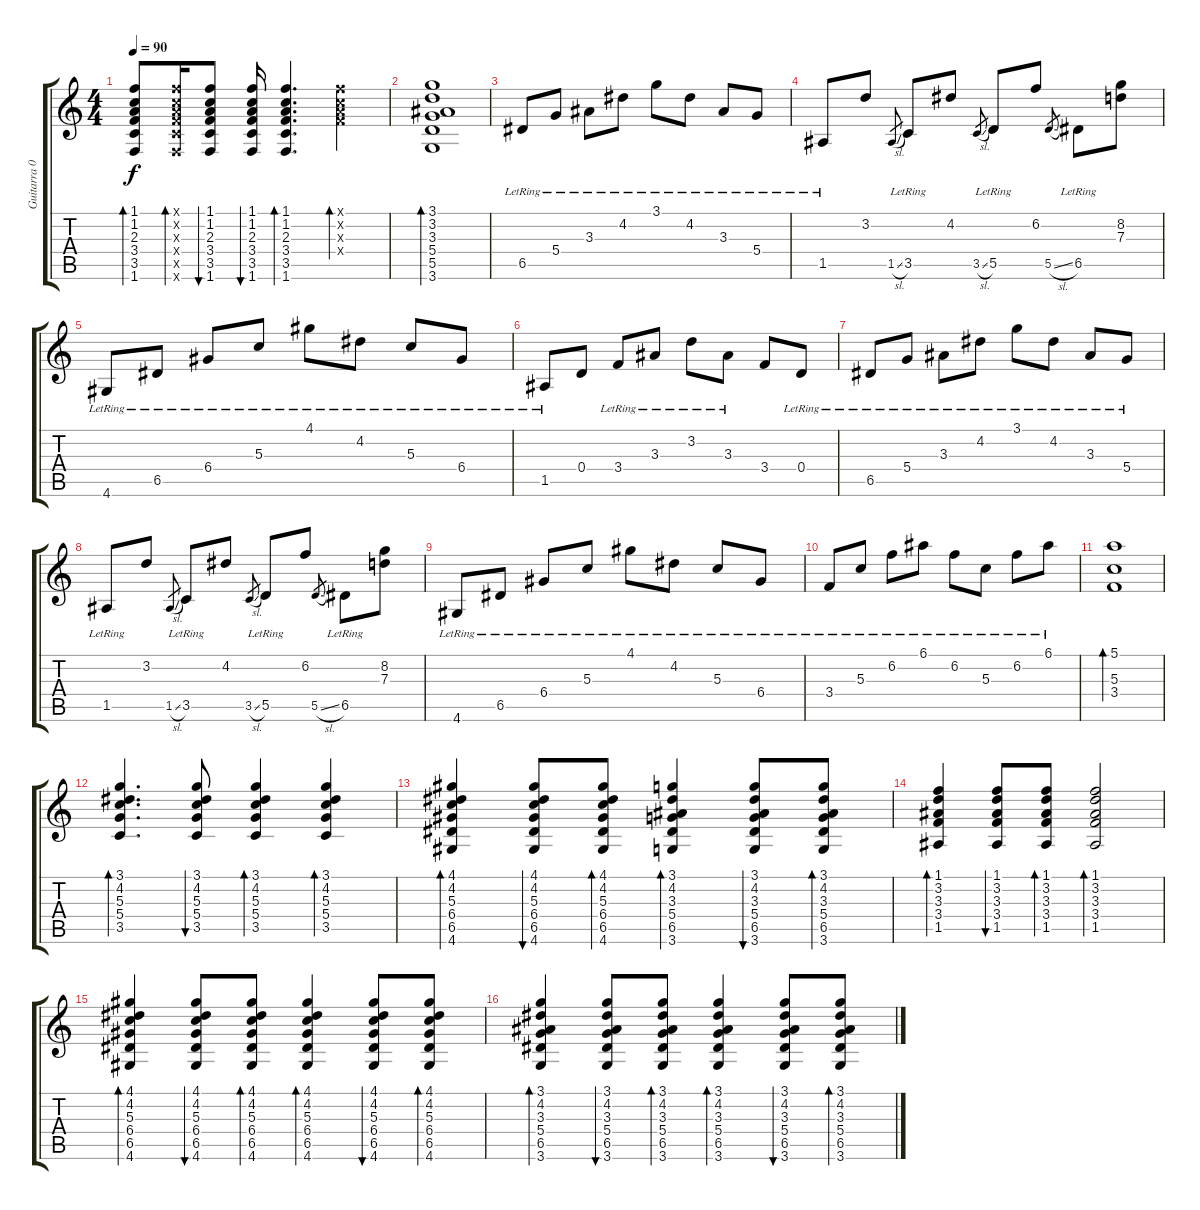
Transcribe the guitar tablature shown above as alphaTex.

\track ("Guitarra 01" "Guitarra 0") {instrument acousticguitarsteel}
\staff {score tabs}
\tuning (E4 B3 G3 D3 A2 E2) {hide}
\ts (4 4)
\tempo 90
\clef g2
\ks c
(1.1 1.2 2.3 3.4 3.5 1.6).8{bd 30 dy f} (1.1{x} 1.2{x} 2.3{x} 3.4{x} 3.5{x} 1.6{x}).16{bd 30} (1.1 1.2 2.3 3.4 3.5 1.6).8{bu 30} (1.1 1.2 2.3 3.4 3.5 1.6).16{bu 30} (1.1 1.2 2.3 3.4 3.5 1.6).4{d bd 30} (1.1{x} 1.2{x} 2.3{x} 3.4{x}).4{bd 30} |
(3.1 3.2 3.3 5.4 5.5 3.6).1{bd 30} |
6.5{lr}.8 5.4{lr}.8 3.3{lr}.8 4.2{lr}.8 3.1{lr}.8 4.2{lr}.8 3.3{lr}.8 5.4{lr}.8 |
1.5{lr}.8 3.2.8 1.5{sl}.8{gr} 3.5{lr}.8 4.2.8 3.5{sl}.8{gr} 5.5{lr}.8 6.2.8 5.5{sl}.8{gr} 6.5{lr}.8 (8.2 7.3).8 |
4.6{lr}.8 6.5{lr}.8 6.4{lr}.8 5.3{lr}.8 4.1{lr}.8 4.2{lr}.8 5.3{lr}.8 6.4{lr}.8 |
1.5{lr}.8 0.4.8 3.4{lr}.8 3.3{lr}.8 3.2{lr}.8 3.3{lr}.8 3.4.8 0.4{lr}.8 |
6.5{lr}.8 5.4{lr}.8 3.3{lr}.8 4.2{lr}.8 3.1{lr}.8 4.2{lr}.8 3.3{lr}.8 5.4{lr}.8 |
1.5{lr}.8 3.2.8 1.5{sl}.8{gr} 3.5{lr}.8 4.2.8 3.5{sl}.8{gr} 5.5{lr}.8 6.2.8 5.5{sl}.8{gr} 6.5{lr}.8 (8.2 7.3).8 |
4.6{lr}.8 6.5{lr}.8 6.4{lr}.8 5.3{lr}.8 4.1{lr}.8 4.2{lr}.8 5.3{lr}.8 6.4{lr}.8 |
3.4{lr}.8 5.3{lr}.8 6.2{lr}.8 6.1{lr}.8 6.2{lr}.8 5.3{lr}.8 6.2{lr}.8 6.1{lr}.8 |
(5.1 5.3 3.4).1{bd 240} |
(3.1 4.2 5.3 5.4 3.5).4{d bd 60} (3.1 4.2 5.3 5.4 3.5).8{bu 60} (3.1 4.2 5.3 5.4 3.5).4{bd 60} (3.1 4.2 5.3 5.4 3.5).4{bd 60} |
(4.1 4.2 5.3 6.4 6.5 4.6).4{bd 60} (4.1 4.2 5.3 6.4 6.5 4.6).8{bu 60} (4.1 4.2 5.3 6.4 6.5 4.6).8{bd 60} (3.1 4.2 3.3 5.4 6.5 3.6).4{bd 60} (3.1 4.2 3.3 5.4 6.5 3.6).8{bu 60} (3.1 4.2 3.3 5.4 6.5 3.6).8{bd 60} |
(1.1 3.2 3.3 3.4 1.5).4{bd 60} (1.1 3.2 3.3 3.4 1.5).8{bu 60} (1.1 3.2 3.3 3.4 1.5).8{bd 60} (1.1 3.2 3.3 3.4 1.5).2{bd 60} |
(4.1 4.2 5.3 6.4 6.5 4.6).4{bd 60} (4.1 4.2 5.3 6.4 6.5 4.6).8{bu 60} (4.1 4.2 5.3 6.4 6.5 4.6).8{bd 60} (4.1 4.2 5.3 6.4 6.5 4.6).4{bd 60} (4.1 4.2 5.3 6.4 6.5 4.6).8{bu 60} (4.1 4.2 5.3 6.4 6.5 4.6).8{bd 60} |
(3.1 4.2 3.3 5.4 6.5 3.6).4{bd 60} (3.1 4.2 3.3 5.4 6.5 3.6).8{bu 60} (3.1 4.2 3.3 5.4 6.5 3.6).8{bd 60} (3.1 4.2 3.3 5.4 6.5 3.6).4{bd 60} (3.1 4.2 3.3 5.4 6.5 3.6).8{bu 60} (3.1 4.2 3.3 5.4 6.5 3.6).8{bd 60}
